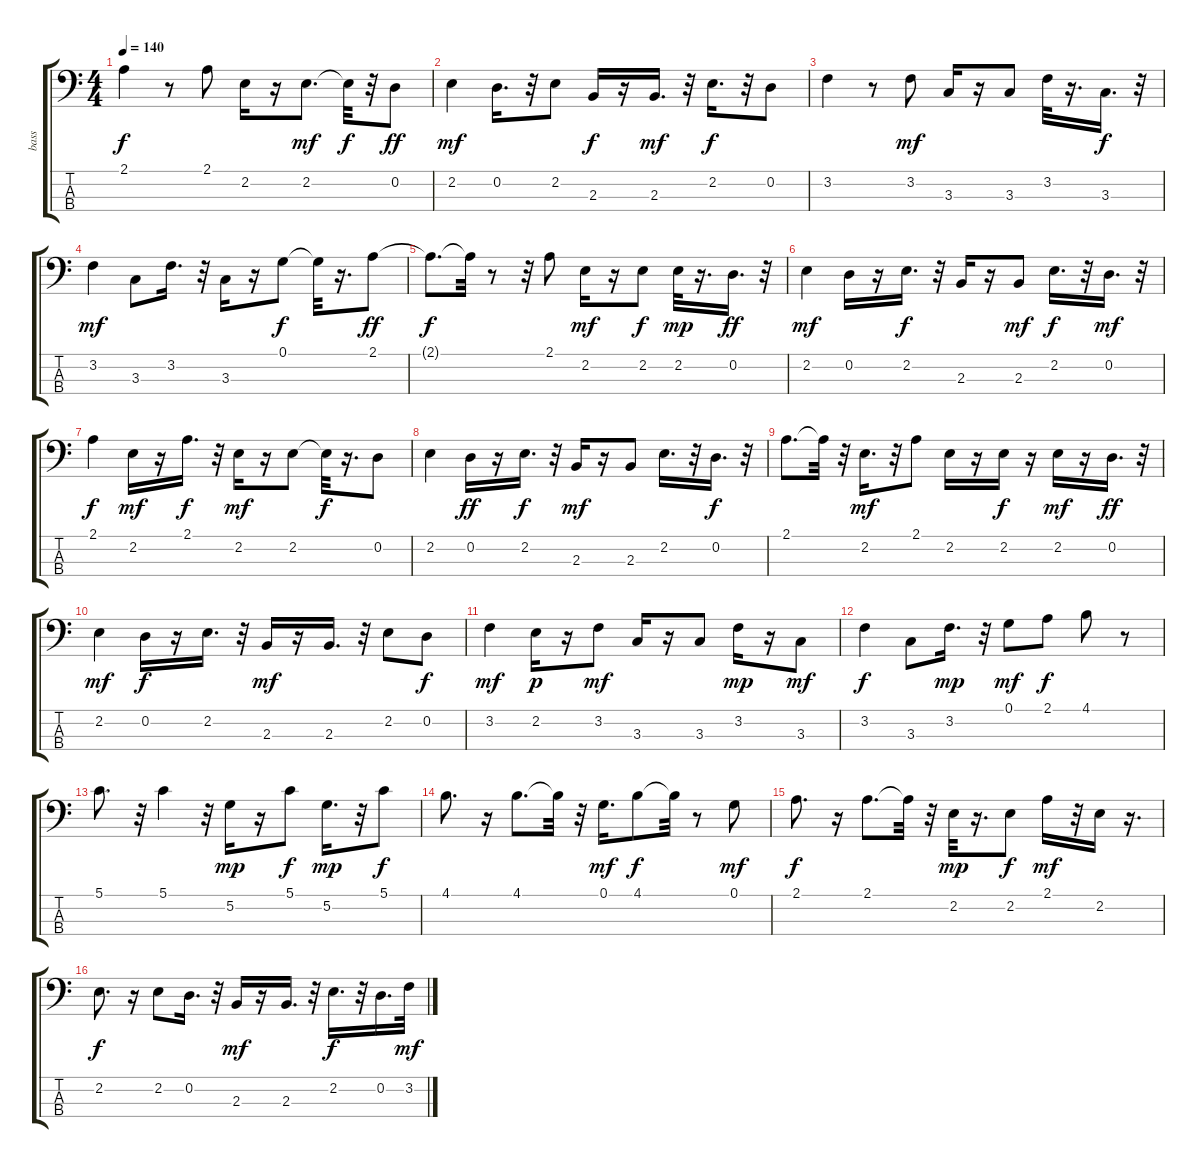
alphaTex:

\track ("bass" "bass") {instrument electricbassfinger}
\staff {score tabs}
\tuning (G2 D2 A1 E1) {hide}
\ts (4 4)
\tempo 140
\clef f4
\ks c
2.1.4{dy f} r.8 2.1.8 2.2.16 r.16 2.2.8{d dy mf} 2.2{t}.32{dy f} r.32 0.2.8{dy ff} |
2.2.4{dy mf} 0.2.16{d} r.32 2.2.8 2.3.16{dy f} r.16 2.3.16{d dy mf} r.32 2.2.16{d dy f} r.32 0.2.8 |
3.2.4 r.8 3.2.8{dy mf} 3.3.16 r.16 3.3.8 3.2.32 r.16{d} 3.3.16{d dy f} r.32 |
3.2.4{dy mf} 3.3.8 3.2.16{d} r.32 3.3.16 r.16 0.1.8{dy f} 0.1{t}.32 r.16{d} 2.1.8{dy ff} |
2.1{t}.8{d dy f} 2.1{t}.32 r.8 r.32 2.1.8 2.2.16{dy mf} r.16 2.2.8{dy f} 2.2.32{dy mp} r.16{d} 0.2.16{d dy ff} r.32 |
2.2.4{dy mf} 0.2.16 r.16 2.2.16{d dy f} r.32 2.3.16 r.16 2.3.8{dy mf} 2.2.16{d dy f} r.32 0.2.16{d dy mf} r.32 |
2.1.4{dy f} 2.2.16{dy mf} r.16 2.1.16{d dy f} r.32 2.2.16{dy mf} r.16 2.2.8 2.2{t}.32{dy f} r.16{d} 0.2.8 |
2.2.4 0.2.16{dy ff} r.16 2.2.16{d dy f} r.32 2.3.16{dy mf} r.16 2.3.8 2.2.16{d} r.32 0.2.16{d dy f} r.32 |
2.1.8{d} 2.1{t}.32 r.32 2.2.16{d dy mf} r.32 2.1.8 2.2.16 r.16 2.2.16{dy f} r.16 2.2.16{dy mf} r.16 0.2.16{d dy ff} r.32 |
2.2.4{dy mf} 0.2.16{dy f} r.16 2.2.16{d} r.32 2.3.16{dy mf} r.16 2.3.16{d} r.32 2.2.8 0.2.8{dy f} |
3.2.4{dy mf} 2.2.16{dy p} r.16 3.2.8{dy mf} 3.3.16 r.16 3.3.8 3.2.16{dy mp} r.16 3.3.8{dy mf} |
3.2.4{dy f} 3.3.8 3.2.16{d dy mp} r.32 0.1.8{dy mf} 2.1.8{dy f} 4.1.8 r.8 |
5.1.8{d} r.32 5.1.4 r.32 5.2.16{dy mp} r.16 5.1.8{dy f} 5.2.16{d dy mp} r.32 5.1.8{dy f} |
4.1.8{d} r.16 4.1.8{d} 4.1{t}.32 r.32 0.1.16{d dy mf} 4.1.8{dy f} 4.1{t}.32 r.8 0.1.8{dy mf} |
2.1.8{d dy f} r.16 2.1.8{d} 2.1{t}.32 r.32 2.2.32{dy mp} r.16{d} 2.2.8{dy f} 2.1.16{dy mf} r.32 2.2.16 r.16{d} |
2.2.8{d dy f} r.16 2.2.8 0.2.16{d} r.32 2.3.16{dy mf} r.16 2.3.16{d} r.32 2.2.16{d dy f} r.32 0.2.16{d} 3.2.32{dy mf}
